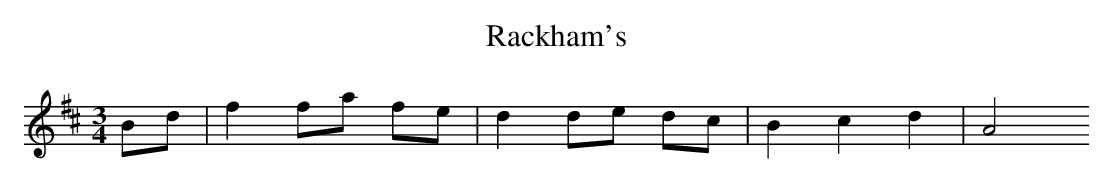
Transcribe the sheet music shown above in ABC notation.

X:1
T:Rackham's
M:3/4
L:1/8
K:D
Bd|f2 fa fe|d2 de dc|B2c2d2|A4....
